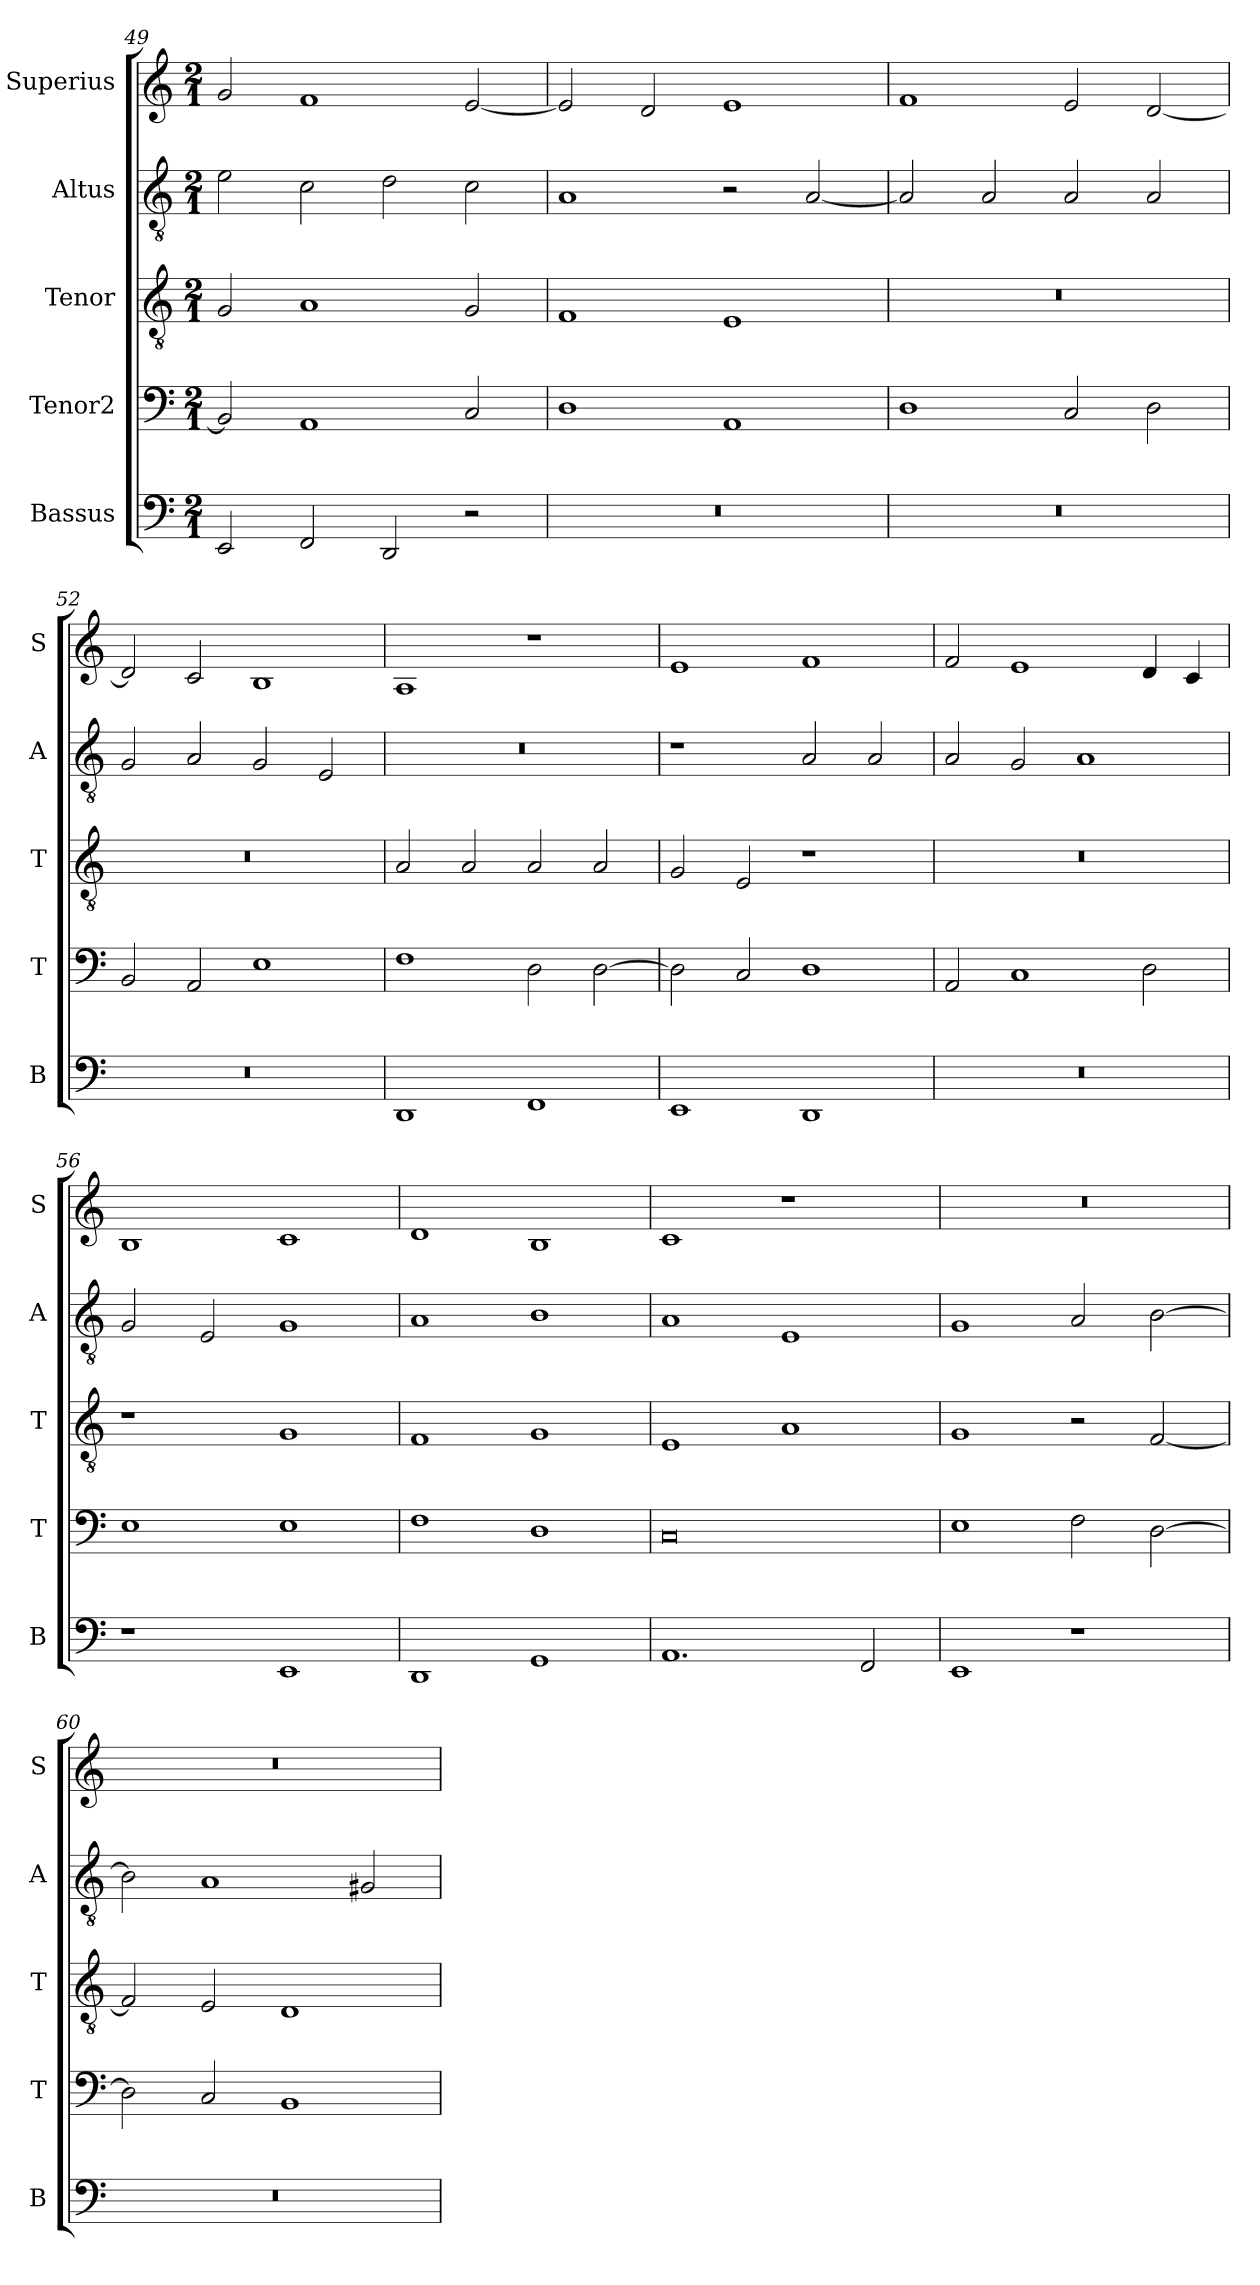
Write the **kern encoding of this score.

**kern	**kern	**kern	**kern	**kern
*part5	*part4	*part3	*part2	*part1
*staff5	*staff4	*staff3	*staff2	*staff1
*I"Bassus	*I"Tenor2	*I"Tenor	*I"Altus	*I"Superius
*I'B	*I'T	*I'T	*I'A	*I'S
*clefF4	*clefF4	*clefGv2	*clefGv2	*clefG2
*k[]	*k[]	*k[]	*k[]	*k[]
*M2/1	*M2/1	*M2/1	*M2/1	*M2/1
=49	=49	=49	=49	=49
2EE/	2BB/]	2G/	2e\	2g/
2FF/	1AA	1A	2c\	1f
2DD/	.	.	2d\	.
2r	2C/	2G/	2c\	[2e/
=50	=50	=50	=50	=50
0r	1D	1F	1A	2e/]
.	.	.	.	2d/
.	1AA	1E	2r	1e
.	.	.	[2A/	.
=51	=51	=51	=51	=51
0r	1D	0r	2A/]	1f
.	.	.	2A/	.
.	2C/	.	2A/	2e/
.	2D\	.	2A/	[2d/
=52	=52	=52	=52	=52
0r	2BB/	0r	2G/	2d/]
.	2AA/	.	2A/	2c/
.	1E	.	2G/	1B
.	.	.	2E/	.
=53	=53	=53	=53	=53
1DD	1F	2A/	0r	1A
.	.	2A/	.	.
1FF	2D\	2A/	.	1r
.	[2D\	2A/	.	.
=54	=54	=54	=54	=54
1EE	2D\]	2G/	1r	1e
.	2C/	2E/	.	.
1DD	1D	1r	2A/	1f
.	.	.	2A/	.
=55	=55	=55	=55	=55
0r	2AA/	0r	2A/	2f/
.	1C	.	2G/	1e
.	.	.	1A	.
.	2D\	.	.	4d/
.	.	.	.	4c/
=56	=56	=56	=56	=56
1r	1E	1r	2G/	1B
.	.	.	2E/	.
1EE	1E	1G	1G	1c
=57	=57	=57	=57	=57
1DD	1F	1F	1A	1d
1GG	1D	1G	1B	1B
=58	=58	=58	=58	=58
1.AA	0C	1E	1A	1c
.	.	1A	1E	1r
2FF/	.	.	.	.
=59	=59	=59	=59	=59
1EE	1E	1G	1G	0r
1r	2F\	2r	2A/	.
.	[2D\	[2F/	[2B\	.
=60	=60	=60	=60	=60
0r	2D\]	2F/]	2B\]	0r
.	2C/	2E/	1A	.
.	1BB	1D	.	.
.	.	.	2G#X/	.
=	=	=	=	=
*-	*-	*-	*-	*-
